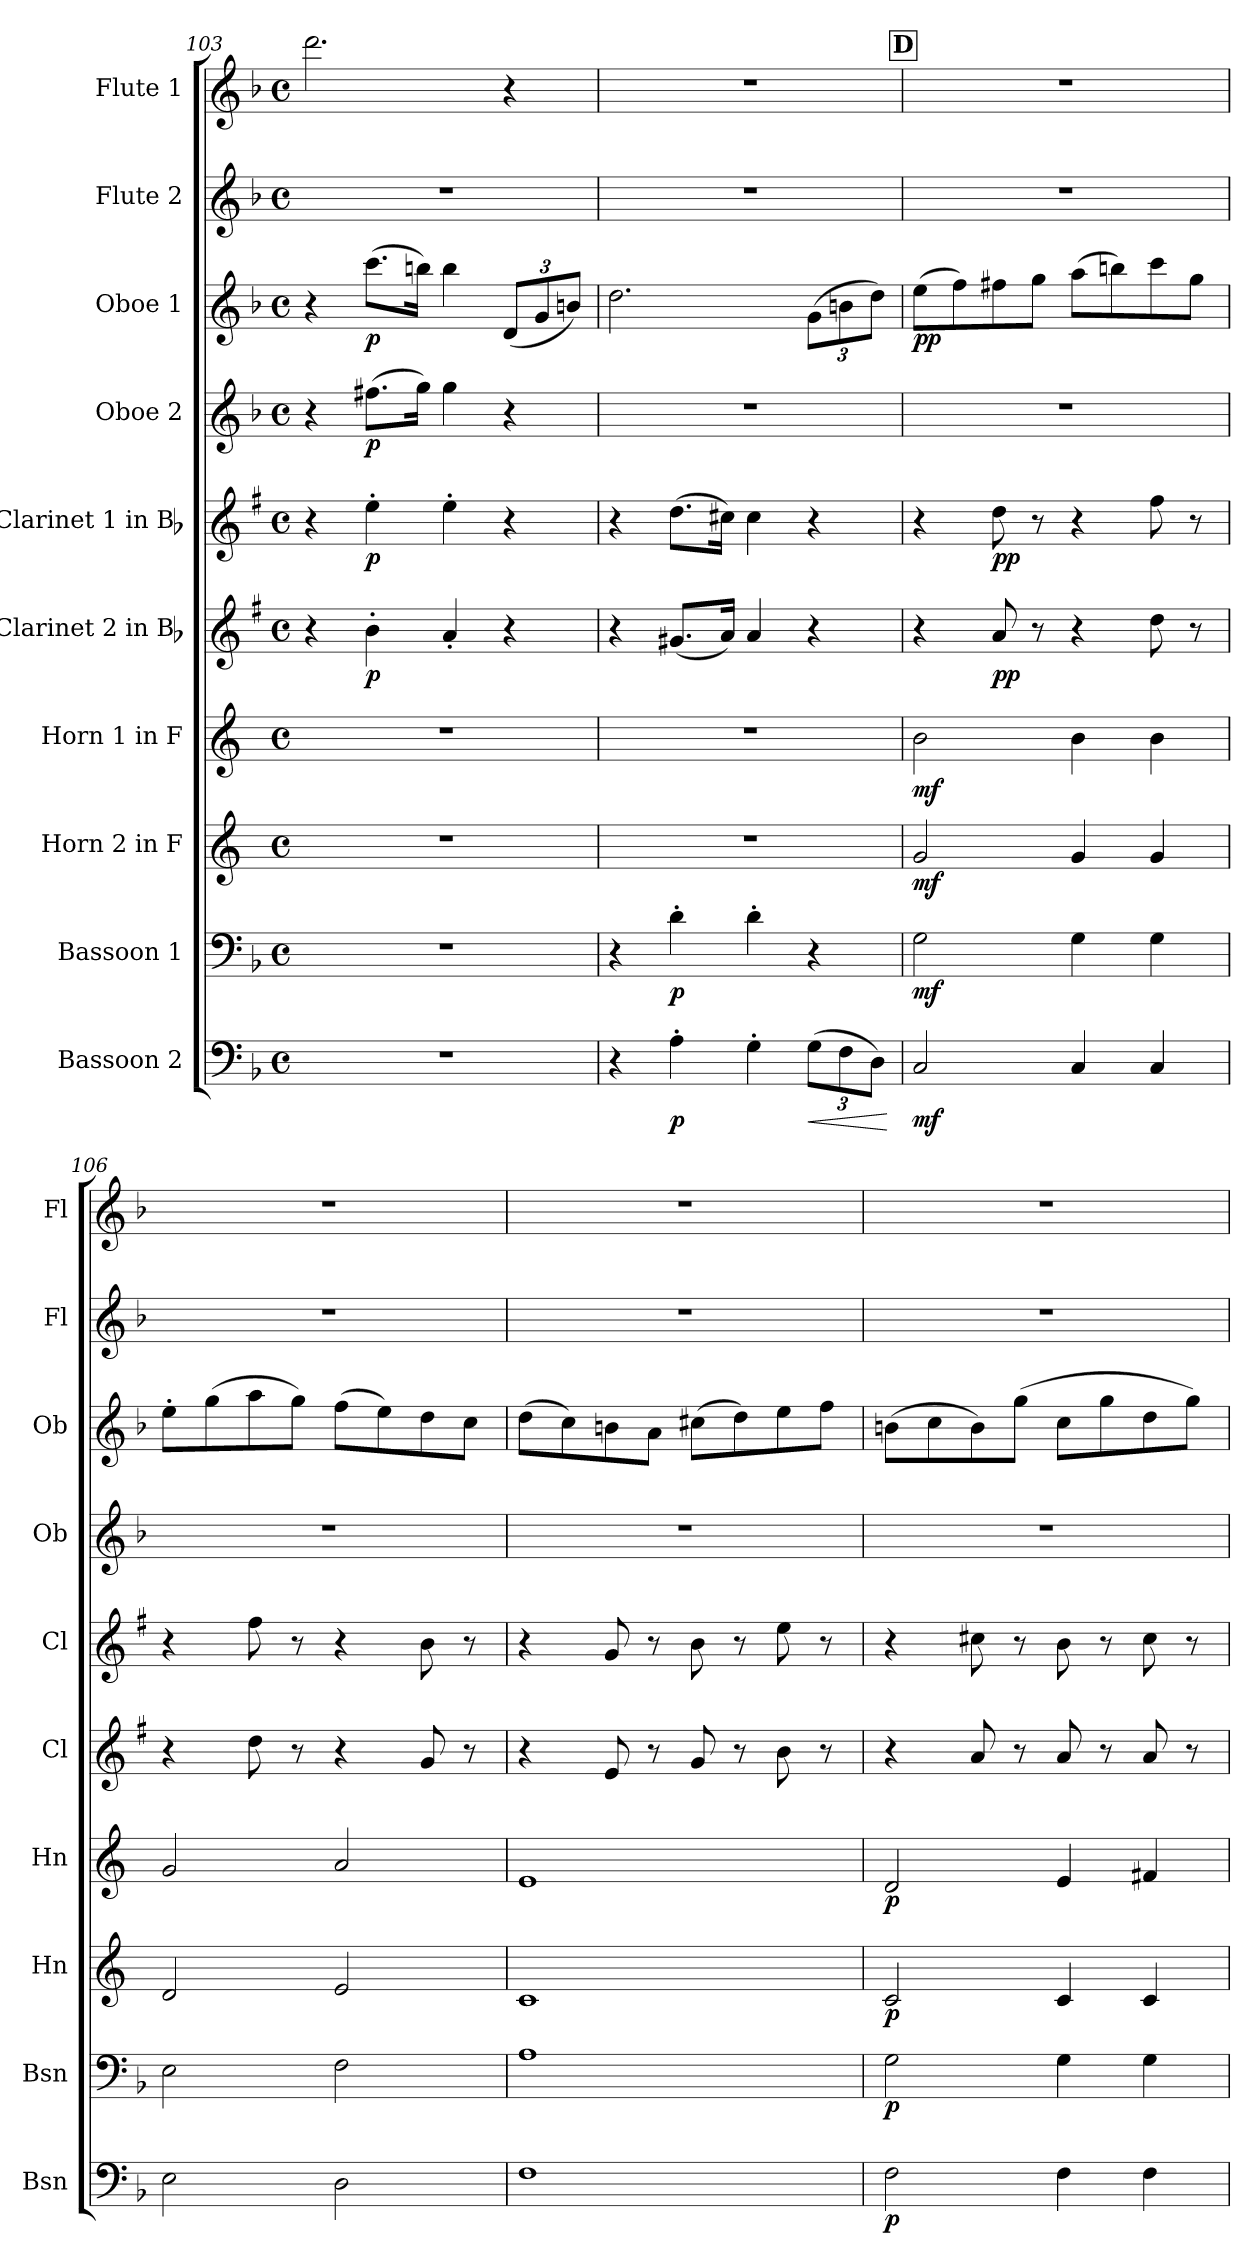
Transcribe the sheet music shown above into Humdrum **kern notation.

**kern	**dynam	**kern	**dynam	**kern	**dynam	**kern	**dynam	**kern	**dynam	**kern	**dynam	**kern	**dynam	**kern	**dynam	**kern	**kern
*part10	*part10	*part9	*part9	*part8	*part8	*part7	*part7	*part6	*part6	*part5	*part5	*part4	*part4	*part3	*part3	*part2	*part1
*staff10	*staff10	*staff9	*staff9	*staff8	*staff8	*staff7	*staff7	*staff6	*staff6	*staff5	*staff5	*staff4	*staff4	*staff3	*staff3	*staff2	*staff1
*I"Bassoon 2	*	*I"Bassoon 1	*	*I"Horn 2 in F	*	*I"Horn 1 in F	*	*I"Clarinet 2 in Bb	*	*I"Clarinet 1 in Bb	*	*I"Oboe 2	*	*I"Oboe 1	*	*I"Flute 2	*I"Flute 1
*I'Bsn	*	*I'Bsn	*	*I'Hn	*	*I'Hn	*	*I'Cl	*	*I'Cl	*	*I'Ob	*	*I'Ob	*	*I'Fl	*I'Fl
*clefF4	*	*clefF4	*	*clefG2	*	*clefG2	*	*clefG2	*	*clefG2	*	*clefG2	*	*clefG2	*	*clefG2	*clefG2
*	*	*	*	*ITrd4c7	*	*ITrd4c7	*	*ITrd1c2	*	*ITrd1c2	*	*	*	*	*	*	*
*k[b-]	*	*k[b-]	*	*k[b-]	*	*k[b-]	*	*k[b-]	*	*k[b-]	*	*k[b-]	*	*k[b-]	*	*k[b-]	*k[b-]
*M4/4	*	*M4/4	*	*M4/4	*	*M4/4	*	*M4/4	*	*M4/4	*	*M4/4	*	*M4/4	*	*M4/4	*M4/4
*met(c)	*	*met(c)	*	*met(c)	*	*met(c)	*	*met(c)	*	*met(c)	*	*met(c)	*	*met(c)	*	*met(c)	*met(c)
=103	=103	=103	=103	=103	=103	=103	=103	=103	=103	=103	=103	=103	=103	=103	=103	=103	=103
1r	.	1r	.	1r	.	1r	.	4r	.	4r	.	4r	.	4r	.	1r	2.ddd\
!	!	!	!	!	!	!	!	!	!LO:DY:b	!	!LO:DY:b	!	!LO:DY:b	!	!LO:DY:b	!	!
.	.	.	.	.	.	.	.	4a'\	p	4dd'\	p	(8.ff#X\L	p	(8.ccc\L	p	.	.
.	.	.	.	.	.	.	.	.	.	.	.	16gg\Jk)	.	16bbn\Jk)	.	.	.
.	.	.	.	.	.	.	.	4g'/	.	4dd'\	.	4gg\	.	4bb\	.	.	.
*	*	*	*	*	*	*	*	*	*	*	*	*	*	*Xbrackettup	*	*	*
.	.	.	.	.	.	.	.	4r	.	4r	.	4r	.	(12d/L	.	.	4r
.	.	.	.	.	.	.	.	.	.	.	.	.	.	12g/	.	.	.
.	.	.	.	.	.	.	.	.	.	.	.	.	.	12bn/J)	.	.	.
=104	=104	=104	=104	=104	=104	=104	=104	=104	=104	=104	=104	=104	=104	=104	=104	=104	=104
4r	.	4r	.	1r	.	1r	.	4r	.	4r	.	1r	.	2.dd\	.	1r	1r
!	!LO:DY:b	!	!LO:DY:b	!	!	!	!	!	!	!	!	!	!	!	!	!	!
4A'\	p	4d'\	p	.	.	.	.	(8.f#X/L	.	(8.cc\L	.	.	.	.	.	.	.
.	.	.	.	.	.	.	.	16g/Jk)	.	16bn\Jk)	.	.	.	.	.	.	.
4G'\	.	4d'\	.	.	.	.	.	4g/	.	4b\	.	.	.	.	.	.	.
*Xbrackettup	*	*	*	*	*	*	*	*	*	*	*	*	*	*	*	*	*
!	!LO:HP:b	!	!	!	!	!	!	!	!	!	!	!	!	!	!	!	!
(12G\L	<	4r	.	.	.	.	.	4r	.	4r	.	.	.	(12g\L	.	.	.
12F\	.	.	.	.	.	.	.	.	.	.	.	.	.	12bn\	.	.	.
12D\J)	.	.	.	.	.	.	.	.	.	.	.	.	.	12dd\J)	.	.	.
.	[	.	.	.	.	.	.	.	.	.	.	.	.	.	.	.	.
!!LO:REH:place=s1:a:B:cj:fs=14:t=D
=105	=105	=105	=105	=105	=105	=105	=105	=105	=105	=105	=105	=105	=105	=105	=105	=105	=105
!	!LO:DY:b	!	!LO:DY:b	!	!LO:DY:b	!	!LO:DY:b	!	!	!	!	!	!	!	!LO:DY:b	!	!
2C/	mf	2G\	mf	2c/	mf	2e\	mf	4r	.	4r	.	1r	.	(8ee\L	pp	1r	1r
.	.	.	.	.	.	.	.	.	.	.	.	.	.	8ff\)	.	.	.
!	!	!	!	!	!	!	!	!	!LO:DY:b	!	!LO:DY:b	!	!	!	!	!	!
.	.	.	.	.	.	.	.	8g/	pp	8cc\	pp	.	.	8ff#X\	.	.	.
.	.	.	.	.	.	.	.	8r	.	8r	.	.	.	8gg\J	.	.	.
4C/	.	4G\	.	4c/	.	4e\	.	4r	.	4r	.	.	.	(8aa\L	.	.	.
.	.	.	.	.	.	.	.	.	.	.	.	.	.	8bbn\)	.	.	.
4C/	.	4G\	.	4c/	.	4e\	.	8cc\	.	8ee\	.	.	.	8ccc\	.	.	.
.	.	.	.	.	.	.	.	8r	.	8r	.	.	.	8gg\J	.	.	.
=106	=106	=106	=106	=106	=106	=106	=106	=106	=106	=106	=106	=106	=106	=106	=106	=106	=106
2E\	.	2E\	.	2G/	.	2c/	.	4r	.	4r	.	1r	.	8ee'\L	.	1r	1r
.	.	.	.	.	.	.	.	.	.	.	.	.	.	(8gg\	.	.	.
.	.	.	.	.	.	.	.	8cc\	.	8ee\	.	.	.	8aa\	.	.	.
.	.	.	.	.	.	.	.	8r	.	8r	.	.	.	8gg\J)	.	.	.
2D\	.	2F\	.	2A/	.	2d/	.	4r	.	4r	.	.	.	(8ff\L	.	.	.
.	.	.	.	.	.	.	.	.	.	.	.	.	.	8ee\)	.	.	.
.	.	.	.	.	.	.	.	8f/	.	8a\	.	.	.	8dd\	.	.	.
.	.	.	.	.	.	.	.	8r	.	8r	.	.	.	8cc\J	.	.	.
=107	=107	=107	=107	=107	=107	=107	=107	=107	=107	=107	=107	=107	=107	=107	=107	=107	=107
1F	.	1A	.	1F	.	1A	.	4r	.	4r	.	1r	.	(8dd\L	.	1r	1r
.	.	.	.	.	.	.	.	.	.	.	.	.	.	8cc\)	.	.	.
.	.	.	.	.	.	.	.	8d/	.	8f/	.	.	.	8bn\	.	.	.
.	.	.	.	.	.	.	.	8r	.	8r	.	.	.	8a\J	.	.	.
.	.	.	.	.	.	.	.	8f/	.	8a\	.	.	.	(8cc#X\L	.	.	.
.	.	.	.	.	.	.	.	8r	.	8r	.	.	.	8dd\)	.	.	.
.	.	.	.	.	.	.	.	8a\	.	8dd\	.	.	.	8ee\	.	.	.
.	.	.	.	.	.	.	.	8r	.	8r	.	.	.	8ff\J	.	.	.
=108	=108	=108	=108	=108	=108	=108	=108	=108	=108	=108	=108	=108	=108	=108	=108	=108	=108
!	!LO:DY:b	!	!LO:DY:b	!	!LO:DY:b	!	!LO:DY:b	!	!	!	!	!	!	!	!	!	!
2F\	p	2G\	p	2F/	p	2G/	p	4r	.	4r	.	1r	.	(8bn\L	.	1r	1r
.	.	.	.	.	.	.	.	.	.	.	.	.	.	8cc\	.	.	.
.	.	.	.	.	.	.	.	8g/	.	8bn\	.	.	.	8b\)	.	.	.
.	.	.	.	.	.	.	.	8r	.	8r	.	.	.	(8gg\J	.	.	.
4F\	.	4G\	.	4F/	.	4A/	.	8g/	.	8a\	.	.	.	8cc\L	.	.	.
.	.	.	.	.	.	.	.	8r	.	8r	.	.	.	8gg\	.	.	.
4F\	.	4G\	.	4F/	.	4Bn/	.	8g/	.	8b\	.	.	.	8dd\	.	.	.
.	.	.	.	.	.	.	.	8r	.	8r	.	.	.	8gg\J)	.	.	.
=	=	=	=	=	=	=	=	=	=	=	=	=	=	=	=	=	=
*-	*-	*-	*-	*-	*-	*-	*-	*-	*-	*-	*-	*-	*-	*-	*-	*-	*-
